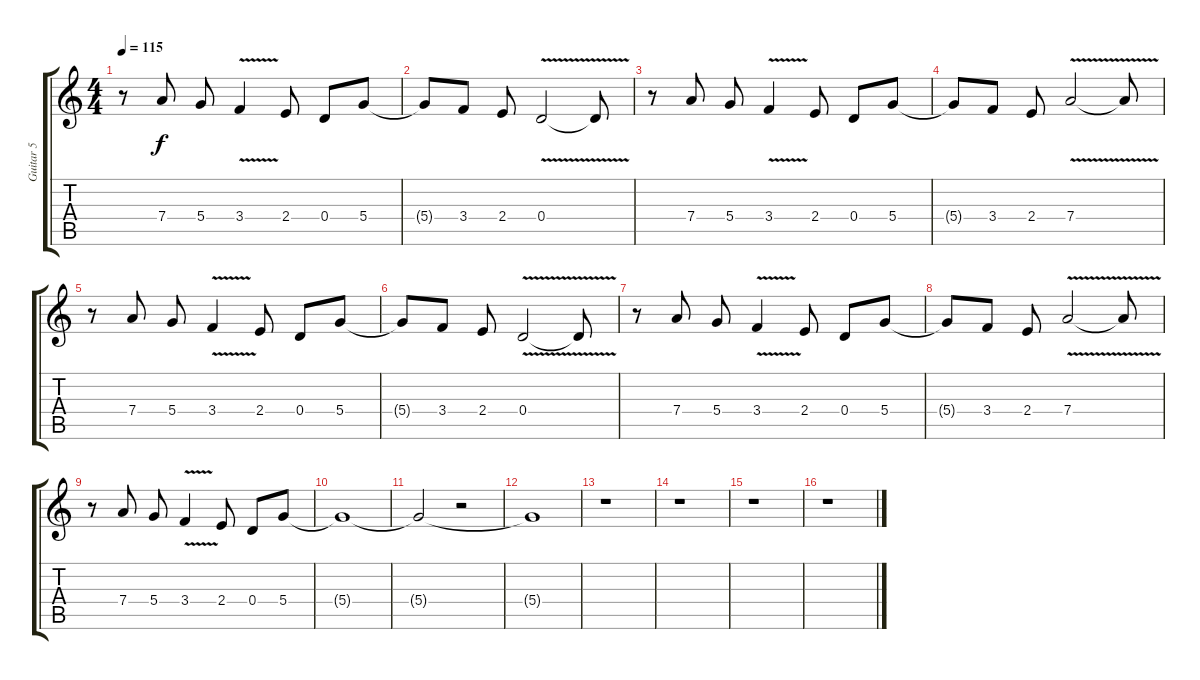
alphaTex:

\track ("Guitar 5" "Guitar 5") {instrument electricguitarjazz}
\staff {score tabs}
\tuning (E4 B3 G3 D3 A2 E2) {hide}
\ts (4 4)
\tempo 115
\clef g2
\ks c
r.8{dy f} 7.4.8 5.4.8 3.4{v}.4 2.4.8 0.4.8 5.4.8 |
5.4{t}.8 3.4.8 2.4.8 0.4{v}.2 0.4{t}.8 |
r.8 7.4.8 5.4.8 3.4{v}.4 2.4.8 0.4.8 5.4.8 |
5.4{t}.8 3.4.8 2.4.8 7.4{v}.2 7.4{t}.8 |
r.8 7.4.8 5.4.8 3.4{v}.4 2.4.8 0.4.8 5.4.8 |
5.4{t}.8 3.4.8 2.4.8 0.4{v}.2 0.4{t}.8 |
r.8 7.4.8 5.4.8 3.4{v}.4 2.4.8 0.4.8 5.4.8 |
5.4{t}.8 3.4.8 2.4.8 7.4{v}.2 7.4{t}.8 |
r.8 7.4.8 5.4.8 3.4{v}.4 2.4.8 0.4.8 5.4.8 |
5.4{t}.1 |
5.4{t}.2 r.2 |
5.4{t}.1 |
r.1 |
r.1 |
r.1 |
r.1
